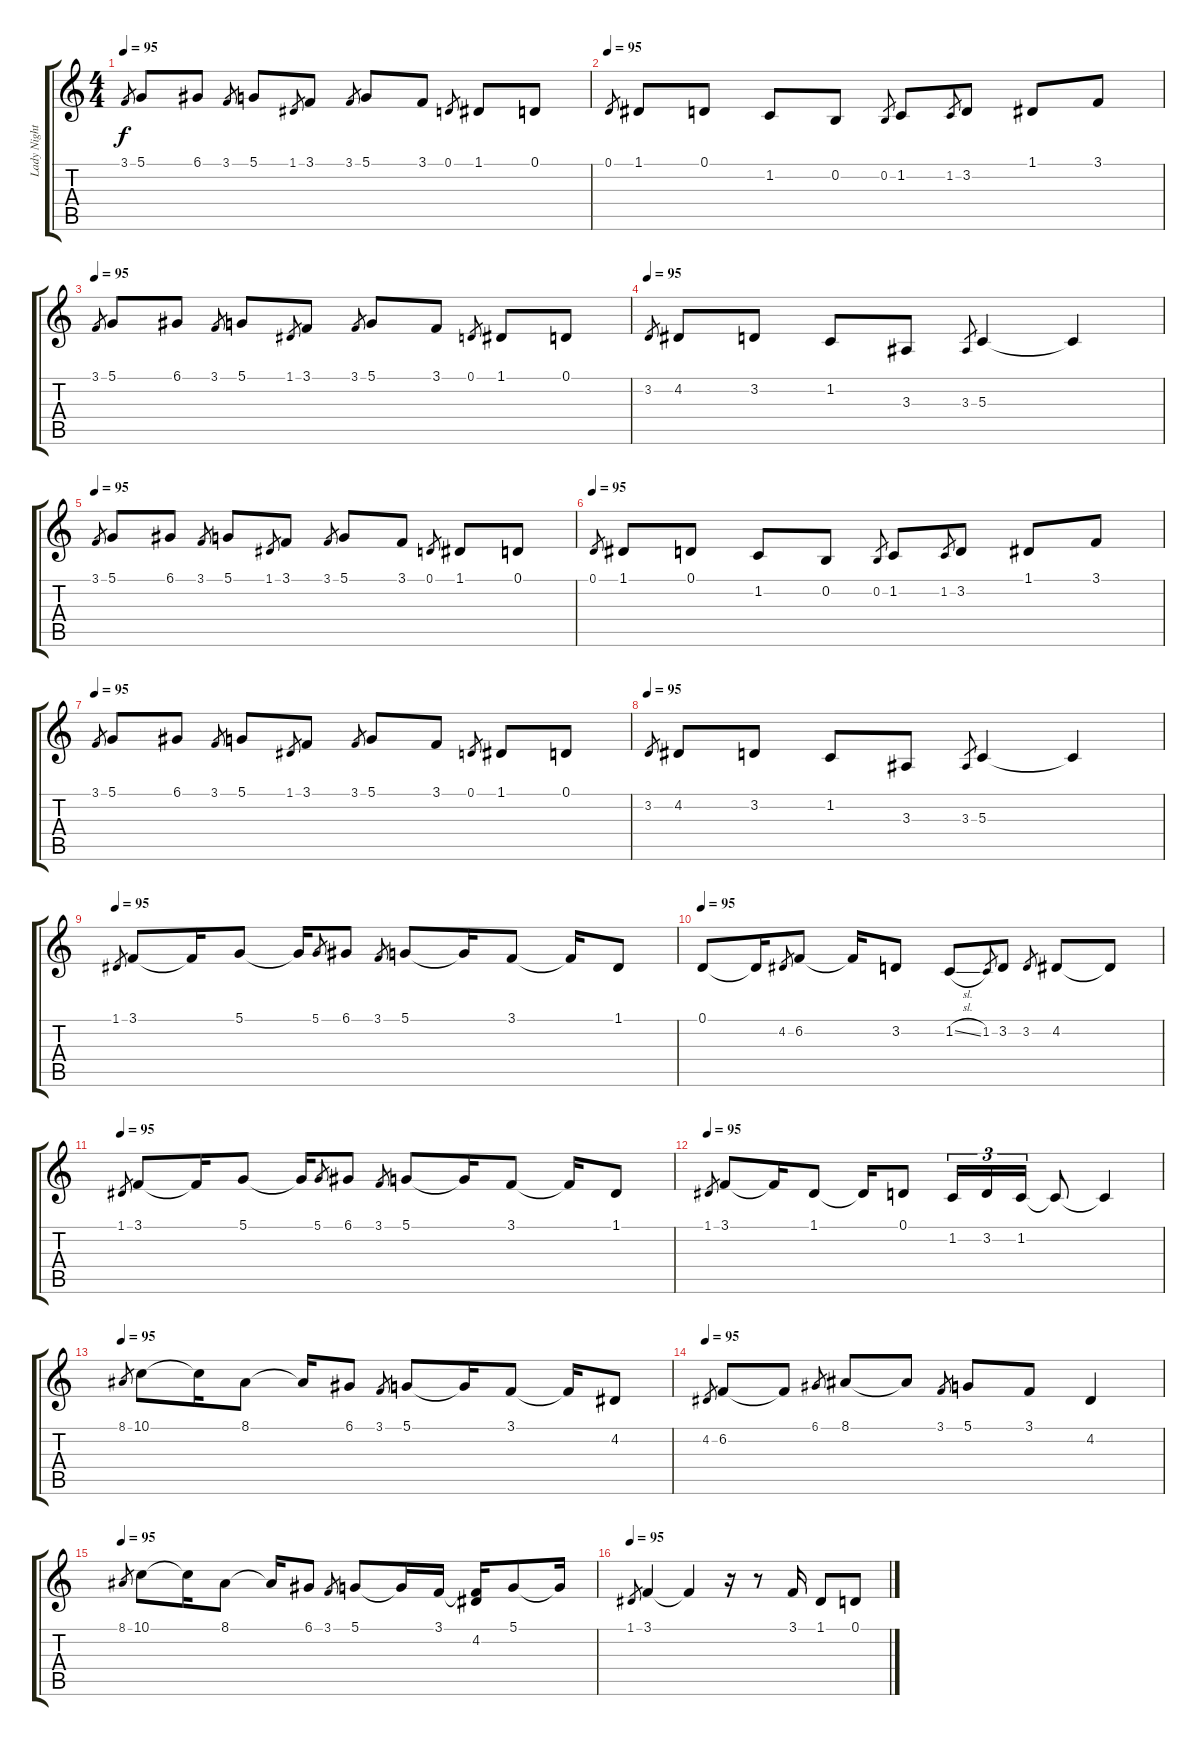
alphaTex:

\track ("Lady Night" "Lady Night") {instrument accordion}
\staff {score tabs}
\tuning (D4 B3 G3 C3 G2 D2) {hide}
\ts (4 4)
\tempo 95
\clef g2
\ks c
3.1.8{gr dy f} 5.1.8 6.1.8 3.1.8{gr} 5.1.8 1.1.8{gr} 3.1.8 3.1.8{gr} 5.1.8 3.1.8 0.1.8{gr} 1.1.8 0.1.8 |
\tempo 95
0.1.8{gr} 1.1.8 0.1.8 1.2.8 0.2.8 0.2.8{gr} 1.2.8 1.2.8{gr} 3.2.8 1.1.8 3.1.8 |
\tempo 95
3.1.8{gr} 5.1.8 6.1.8 3.1.8{gr} 5.1.8 1.1.8{gr} 3.1.8 3.1.8{gr} 5.1.8 3.1.8 0.1.8{gr} 1.1.8 0.1.8 |
\tempo 95
3.2.8{gr} 4.2.8 3.2.8 1.2.8 3.3.8 3.3.8{gr} 5.3.4 5.3{t}.4 |
\tempo 95
3.1.8{gr} 5.1.8 6.1.8 3.1.8{gr} 5.1.8 1.1.8{gr} 3.1.8 3.1.8{gr} 5.1.8 3.1.8 0.1.8{gr} 1.1.8 0.1.8 |
\tempo 95
0.1.8{gr} 1.1.8 0.1.8 1.2.8 0.2.8 0.2.8{gr} 1.2.8 1.2.8{gr} 3.2.8 1.1.8 3.1.8 |
\tempo 95
3.1.8{gr} 5.1.8 6.1.8 3.1.8{gr} 5.1.8 1.1.8{gr} 3.1.8 3.1.8{gr} 5.1.8 3.1.8 0.1.8{gr} 1.1.8 0.1.8 |
\tempo 95
3.2.8{gr} 4.2.8 3.2.8 1.2.8 3.3.8 3.3.8{gr} 5.3.4 5.3{t}.4 |
\tempo 95
1.1.8{gr} 3.1.8 3.1{t}.16 5.1.8 5.1{t}.16 5.1.8{gr} 6.1.8 3.1.8{gr} 5.1.8 5.1{t}.16 3.1.8 3.1{t}.16 1.1.8 |
\tempo 95
0.1.8 0.1{t}.16 4.2.8{gr} 6.2.8 6.2{t}.16 3.2.8 1.2{sl}.8 1.2.8{gr} 3.2.8 3.2.8{gr} 4.2.8 4.2{t}.8 |
\tempo 95
1.1.8{gr} 3.1.8 3.1{t}.16 5.1.8 5.1{t}.16 5.1.8{gr} 6.1.8 3.1.8{gr} 5.1.8 5.1{t}.16 3.1.8 3.1{t}.16 1.1.8 |
\tempo 95
1.1.8{gr} 3.1.8 3.1{t}.16 1.1.8 1.1{t}.16 0.1.8 1.2.16{tu (3 2)} 3.2.16{tu (3 2)} 1.2.16{tu (3 2)} 1.2{t}.8 1.2{t}.4 |
\tempo 95
8.1.8{gr} 10.1.8 10.1{t}.16 8.1.8 8.1{t}.16 6.1.8 3.1.8{gr} 5.1.8 5.1{t}.16 3.1.8 3.1{t}.16 4.2.8 |
\tempo 95
4.2.8{gr} 6.2.8 6.2{t}.8 6.1.8{gr} 8.1.8 8.1{t}.8 3.1.8{gr} 5.1.8 3.1.8 4.2.4 |
\tempo 95
8.1.8{gr} 10.1.8 10.1{t}.16 8.1.8 8.1{t}.16 6.1.8 3.1.8{gr} 5.1.8 5.1{t}.16 3.1.16 (3.1{t} 4.2).16 5.1.8 5.1{t}.16 |
\tempo 95
1.1.8{gr} 3.1.4 3.1{t}.4 r.16 r.8 3.1.16 1.1.8 0.1.8
